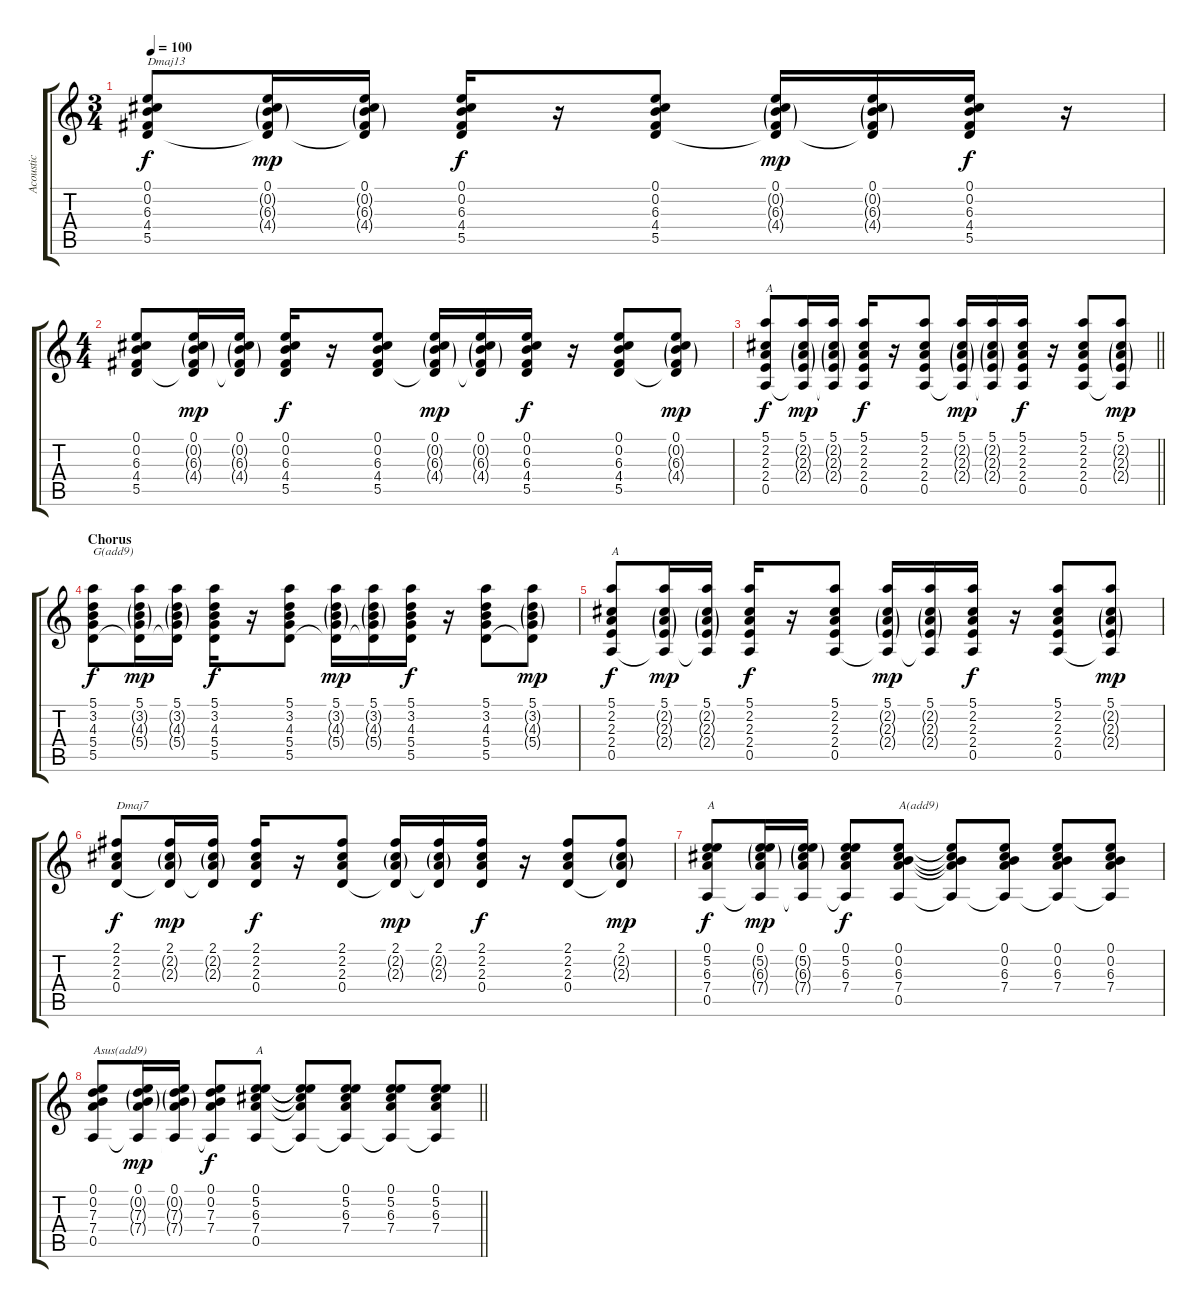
\track ("Acoustic" "Acoustic") {instrument acousticguitarsteel}
\staff {score tabs}
\tuning (E4 B3 G3 D3 A2 E2) {hide}
\ts (3 4)
\tempo 100
\clef g2
\ks c
(0.1 0.2 6.3 4.4 5.5).8{txt "Dmaj13" dy f} (0.1 0.2{g} 6.3{g} 4.4{g} 5.5{t}).16{dy mp} (0.1 0.2{g} 6.3{g} 4.4{g} 5.5{t}).16 (0.1 0.2 6.3 4.4 5.5).16{dy f} r.16 (0.1 0.2 6.3 4.4 5.5).8 (0.1 0.2{g} 6.3{g} 4.4{g} 5.5{t}).16{dy mp} (0.1 0.2{g} 6.3{g} 4.4{g} 5.5{t}).16 (0.1 0.2 6.3 4.4 5.5).16{dy f} r.16 |
\ts (4 4)
(0.1 0.2 6.3 4.4 5.5).8 (0.1 0.2{g} 6.3{g} 4.4{g} 5.5{t}).16{dy mp} (0.1 0.2{g} 6.3{g} 4.4{g} 5.5{t}).16 (0.1 0.2 6.3 4.4 5.5).16{dy f} r.16 (0.1 0.2 6.3 4.4 5.5).8 (0.1 0.2{g} 6.3{g} 4.4{g} 5.5{t}).16{dy mp} (0.1 0.2{g} 6.3{g} 4.4{g} 5.5{t}).16 (0.1 0.2 6.3 4.4 5.5).16{dy f} r.16 (0.1 0.2 6.3 4.4 5.5).8 (0.1 0.2{g} 6.3{g} 4.4{g} 5.5{t}).8{dy mp} |
\barLineRight lightlight
(5.1 2.2 2.3 2.4 0.5).8{txt "A" dy f} (5.1 2.2{g} 2.3{g} 2.4{g} 0.5{t}).16{dy mp} (5.1 2.2{g} 2.3{g} 2.4{g} 0.5{t}).16 (5.1 2.2 2.3 2.4 0.5).16{dy f} r.16 (5.1 2.2 2.3 2.4 0.5).8 (5.1 2.2{g} 2.3{g} 2.4{g} 0.5{t}).16{dy mp} (5.1 2.2{g} 2.3{g} 2.4{g} 0.5{t}).16 (5.1 2.2 2.3 2.4 0.5).16{dy f} r.16 (5.1 2.2 2.3 2.4 0.5).8 (5.1 2.2{g} 2.3{g} 2.4{g} 0.5{t}).8{dy mp} |
\section ("" "Chorus")
(5.1 3.2 4.3 5.4 5.5).8{txt "G(add9)" dy f} (5.1 3.2{g} 4.3{g} 5.4{g} 5.5{t}).16{dy mp} (5.1 3.2{g} 4.3{g} 5.4{g} 5.5{t}).16 (5.1 3.2 4.3 5.4 5.5).16{dy f} r.16 (5.1 3.2 4.3 5.4 5.5).8 (5.1 3.2{g} 4.3{g} 5.4{g} 5.5{t}).16{dy mp} (5.1 3.2{g} 4.3{g} 5.4{g} 5.5{t}).16 (5.1 3.2 4.3 5.4 5.5).16{dy f} r.16 (5.1 3.2 4.3 5.4 5.5).8 (5.1 3.2{g} 4.3{g} 5.4{g} 5.5{t}).8{dy mp} |
(5.1 2.2 2.3 2.4 0.5).8{txt "A" dy f} (5.1 2.2{g} 2.3{g} 2.4{g} 0.5{t}).16{dy mp} (5.1 2.2{g} 2.3{g} 2.4{g} 0.5{t}).16 (5.1 2.2 2.3 2.4 0.5).16{dy f} r.16 (5.1 2.2 2.3 2.4 0.5).8 (5.1 2.2{g} 2.3{g} 2.4{g} 0.5{t}).16{dy mp} (5.1 2.2{g} 2.3{g} 2.4{g} 0.5{t}).16 (5.1 2.2 2.3 2.4 0.5).16{dy f} r.16 (5.1 2.2 2.3 2.4 0.5).8 (5.1 2.2{g} 2.3{g} 2.4{g} 0.5{t}).8{dy mp} |
(2.1 2.2 2.3 0.4).8{txt "Dmaj7" dy f} (2.1 2.2{g} 2.3{g} 0.4{t}).16{dy mp} (2.1 2.2{g} 2.3{g} 0.4{t}).16 (2.1 2.2 2.3 0.4).16{dy f} r.16 (2.1 2.2 2.3 0.4).8 (2.1 2.2{g} 2.3{g} 0.4{t}).16{dy mp} (2.1 2.2{g} 2.3{g} 0.4{t}).16 (2.1 2.2 2.3 0.4).16{dy f} r.16 (2.1 2.2 2.3 0.4).8 (2.1 2.2{g} 2.3{g} 0.4{t}).8{dy mp} |
(0.1 5.2 6.3 7.4 0.5).8{txt "A" dy f} (0.1 5.2{g} 6.3{g} 7.4{g} 0.5{t}).16{dy mp} (0.1 5.2{g} 6.3{g} 7.4{g} 0.5{t}).16 (0.1 5.2 6.3 7.4 0.5{t}).8{dy f} (0.1 0.2 6.3 7.4 0.5).8{txt "A(add9)"} (0.1{t} 0.2{t} 6.3{t} 7.4{t} 0.5{t}).8 (0.1 0.2 6.3 7.4 0.5{t}).8 (0.1 0.2 6.3 7.4 0.5{t}).8 (0.1 0.2 6.3 7.4 0.5{t}).8 |
\barLineRight lightlight
(0.1 0.2 7.3 7.4 0.5).8{txt "Asus(add9)"} (0.1 0.2{g} 7.3{g} 7.4{g} 0.5{t}).16{dy mp} (0.1 0.2{g} 7.3{g} 7.4{g} 0.5{t}).16 (0.1 0.2 7.3 7.4 0.5{t}).8{dy f} (0.1 5.2 6.3 7.4 0.5).8{txt "A"} (0.1{t} 5.2{t} 6.3{t} 7.4{t} 0.5{t}).8 (0.1 5.2 6.3 7.4 0.5{t}).8 (0.1 5.2 6.3 7.4 0.5{t}).8 (0.1 5.2 6.3 7.4 0.5{t}).8
